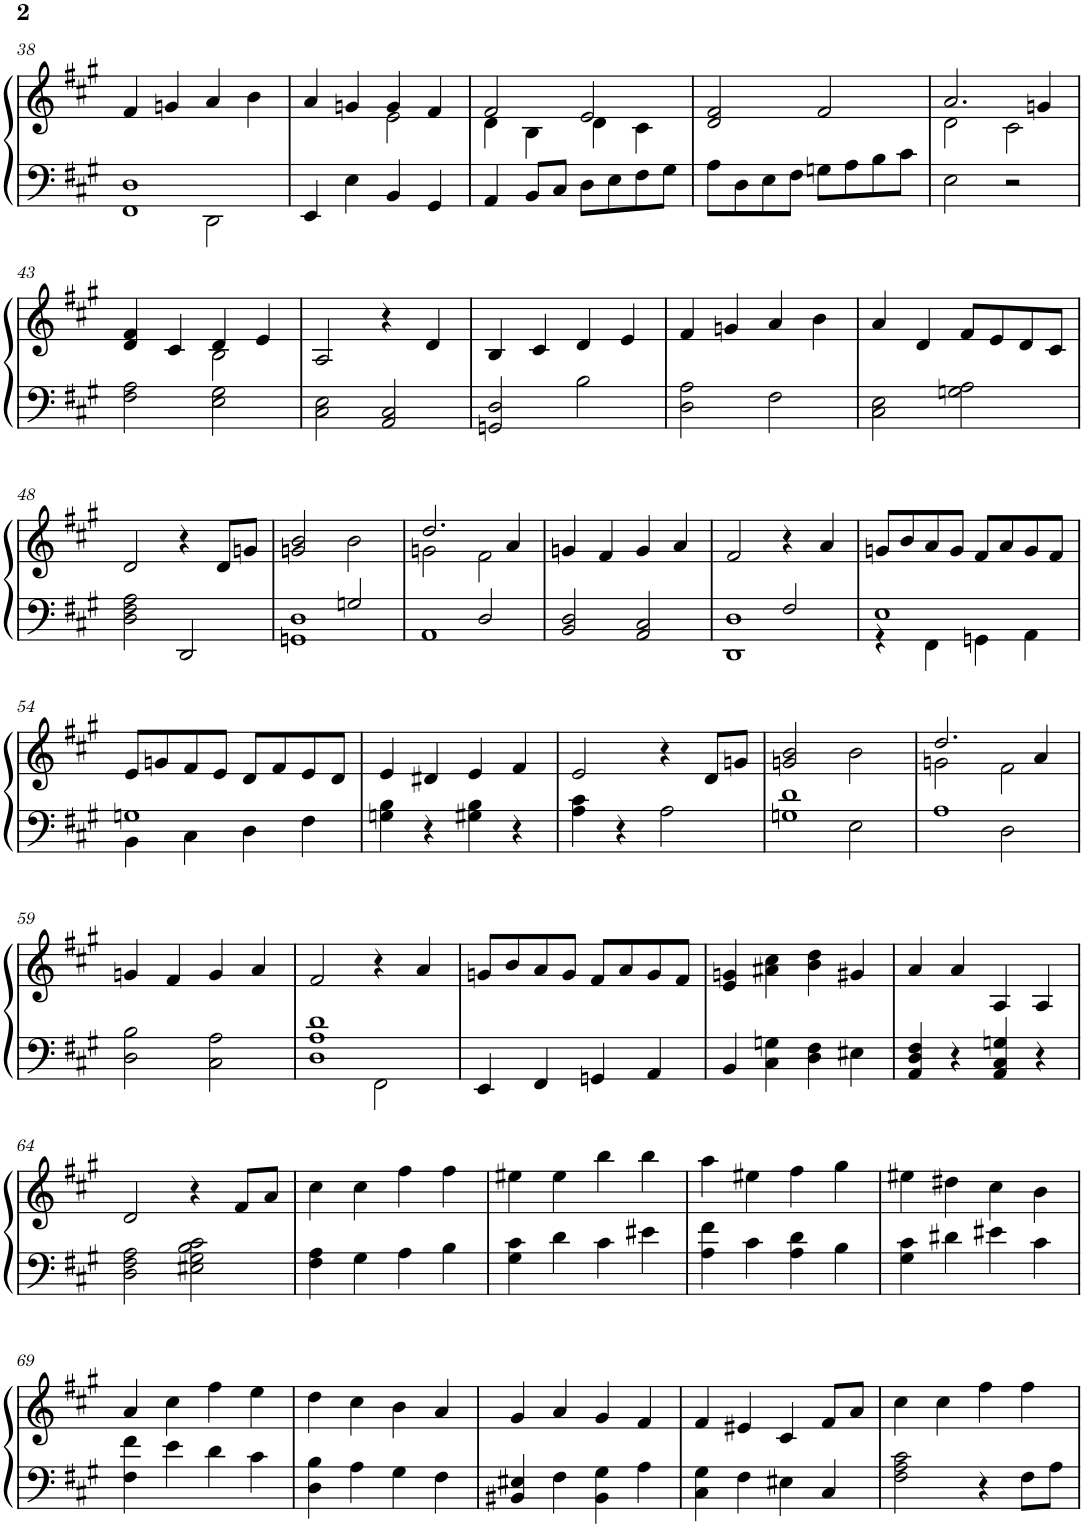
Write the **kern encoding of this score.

**kern	**kern
*part1	*part1
*staff2	*staff1
*I"Piano	*
*I'Pno.	*
!!LO:PB:g=z
*clefF4	*clefG2
*k[f#c#g#]	*k[f#c#g#]
*M2/2	*M2/2
*met(c|)	*met(c|)
=38	=38
*^	*
1FF# 1D	2ryy	4f#/
.	.	4gn/
.	2DD\	4a/
.	.	4b\
*v	*v	*
=39	=39
*	*^
4EE/	4a/	2ryy
4E\	4gn/	.
4BB/	4g/	2e\
4GG#/	4f#/	.
=40	=40	=40
4AA/	2f#/	4d\
8BB/L	.	4B\
8C#/J	.	.
8D\L	2e/	4d\
8E\	.	.
8F#\	.	4c#\
8G#\J	.	.
*	*v	*v
=41	=41
8A\L	2d/ 2f#/
8D\	.
8E\	.
8F#\J	.
8Gn\L	2f#/
8A\	.
8B\	.
8c#\J	.
=42	=42
*	*^
2E\	2.a/	2d\
2r	.	2c#\
.	4gn/	.
!!LO:LB:g=z	!!
=43	=43	=43
2F#\ 2A\	4d/ 4f#/	2ryy
.	4c#/	.
2E\ 2G#\	4d/	2B\
.	4e/	.
*	*v	*v
=44	=44
2C#\ 2E\	2A/
2AA/ 2C#/	4r
.	4d/
=45	=45
2GGn/ 2D/	4B/
.	4c#/
2B\	4d/
.	4e/
=46	=46
2D\ 2A\	4f#/
.	4gn/
2F#\	4a/
.	4b\
=47	=47
2C#\ 2E\	4a/
.	4d/
2Gn\ 2A\	8f#/L
.	8e/
.	8d/
.	8c#/J
!!LO:LB:g=z
=48	=48
2D\ 2F#\ 2A\	2d/
2DD/	4r
.	8d/L
.	8gn/J
=49	=49
*^	*
2ryy	1GGn 1D	2gn/ 2b/
2Gn/	.	2b\
=50	=50	=50
*	*	*^
2ryy	1AA	2.dd/	2gn\
2D/	.	.	2f#\
.	.	4a/	.
*v	*v	*	*
*	*v	*v
=51	=51
2BB/ 2D/	4gn/
.	4f#/
2AA/ 2C#/	4g/
.	4a/
=52	=52
*^	*
2ryy	1DD 1D	2f#/
2F#/	.	4r
.	.	4a/
=53	=53	=53
1E	4r	8gn/L
.	.	8b/
.	4FF#\	8a/
.	.	8g/J
.	4GGn\	8f#/L
.	.	8a/
.	4AA\	8g/
.	.	8f#/J
!!LO:LB:g=z
=54	=54	=54
1Gn	4BB\	8e/L
.	.	8gn/
.	4C#\	8f#/
.	.	8e/J
.	4D\	8d/L
.	.	8f#/
.	4F#\	8e/
.	.	8d/J
*v	*v	*
=55	=55
4Gn\ 4B\	4e/
4r	4d#X/
4G#X\ 4B\	4e/
4r	4f#/
=56	=56
4A\ 4c#\	2e/
4r	.
2A\	4r
.	8d/L
.	8gn/J
=57	=57
*^	*
1Gn 1d	2ryy	2gn/ 2b/
.	2E\	2b\
=58	=58	=58
*	*	*^
1A	2ryy	2.dd/	2gn\
.	2D\	.	2f#\
.	.	4a/	.
*v	*v	*	*
*	*v	*v
!!LO:LB:g=z
=59	=59
2D\ 2B\	4gn/
.	4f#/
2C#\ 2A\	4g/
.	4a/
=60	=60
*^	*
1D 1A 1d	2ryy	2f#/
.	2FF#\	4r
.	.	4a/
*v	*v	*
=61	=61
4EE/	8gn/L
.	8b/
4FF#/	8a/
.	8g/J
4GGn/	8f#/L
.	8a/
4AA/	8g/
.	8f#/J
=62	=62
4BB/	4e/ 4gn/
4C#\ 4Gn\	4a#X\ 4cc#\
4D\ 4F#\	4b\ 4dd\
4E#X\	4g#X/
=63	=63
4AA/ 4D/ 4F#/	4a/
4r	4a/
4AA/ 4C#/ 4Gn/	4A/
4r	4A/
!!LO:LB:g=z
=64	=64
2D\ 2F#\ 2A\	2d/
2E#X\ 2G#\ 2B\ 2c#\	4r
.	8f#/L
.	8a/J
=65	=65
4F#\ 4A\	4cc#\
4G#\	4cc#\
4A\	4ff#\
4B\	4ff#\
=66	=66
4G#\ 4c#\	4ee#X\
4d\	4ee#\
4c#\	4bb\
4e#X\	4bb\
=67	=67
4A\ 4f#\	4aa\
4c#\	4ee#X\
4A\ 4d\	4ff#\
4B\	4gg#\
=68	=68
4G#\ 4c#\	4ee#X\
4d#X\	4dd#X\
4e#X\	4cc#\
4c#\	4b\
!!LO:LB:g=z
=69	=69
4F#\ 4f#\	4a/
4e\	4cc#\
4d\	4ff#\
4c#\	4ee\
=70	=70
4D\ 4B\	4dd\
4A\	4cc#\
4G#\	4b\
4F#\	4a/
=71	=71
4BB#X/ 4E#X/	4g#/
4F#\	4a/
4BB#\ 4G#\	4g#/
4A\	4f#/
=72	=72
4C#\ 4G#\	4f#/
4F#\	4e#X/
4E#X\	4c#/
4C#/	8f#/L
.	8a/J
=73	=73
2F#\ 2A\ 2c#\	4cc#\
.	4cc#\
4r	4ff#\
8F#\L	4ff#\
8A\J	.
=	=
*-	*-
